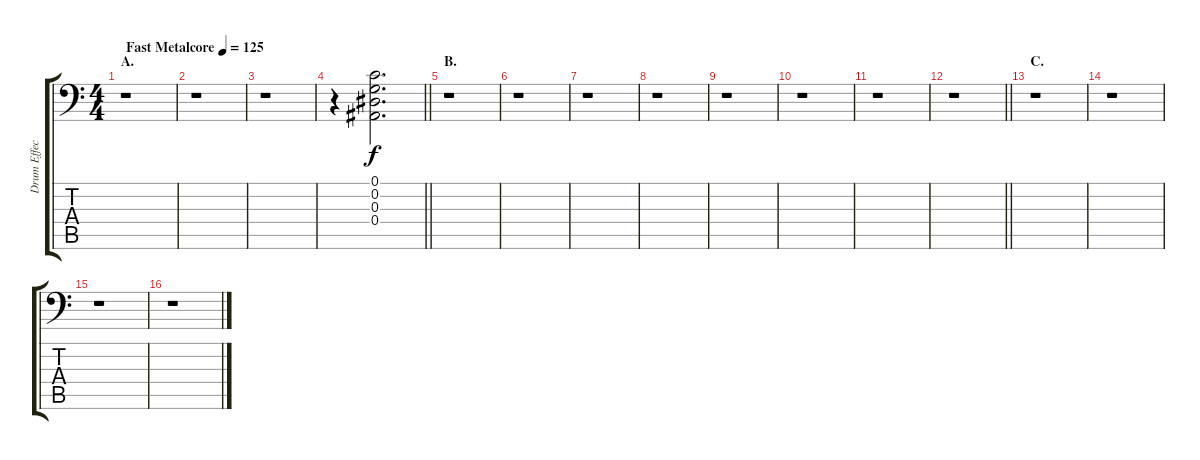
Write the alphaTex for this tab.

\track ("Drum Effects" "Drum Effec") {instrument reversecymbal}
\staff {score tabs}
\tuning (C4 G3 Eb3 Bb2 F2 Bb1) {hide}
\ts (4 4)
\section ("" "A.")
\tempo (125 "Fast Metalcore")
\clef f4
\ks c
r.1{dy f instrument reversecymbal} |
r.1 |
r.1 |
\barLineRight lightlight
r.4 (0.1 0.2 0.3 0.4).2{d} |
\section ("" "B.")
r.1 |
r.1 |
r.1 |
r.1 |
r.1 |
r.1 |
r.1 |
\barLineRight lightlight
r.1 |
\section ("" "C.")
r.1 |
r.1 |
r.1 |
r.1
